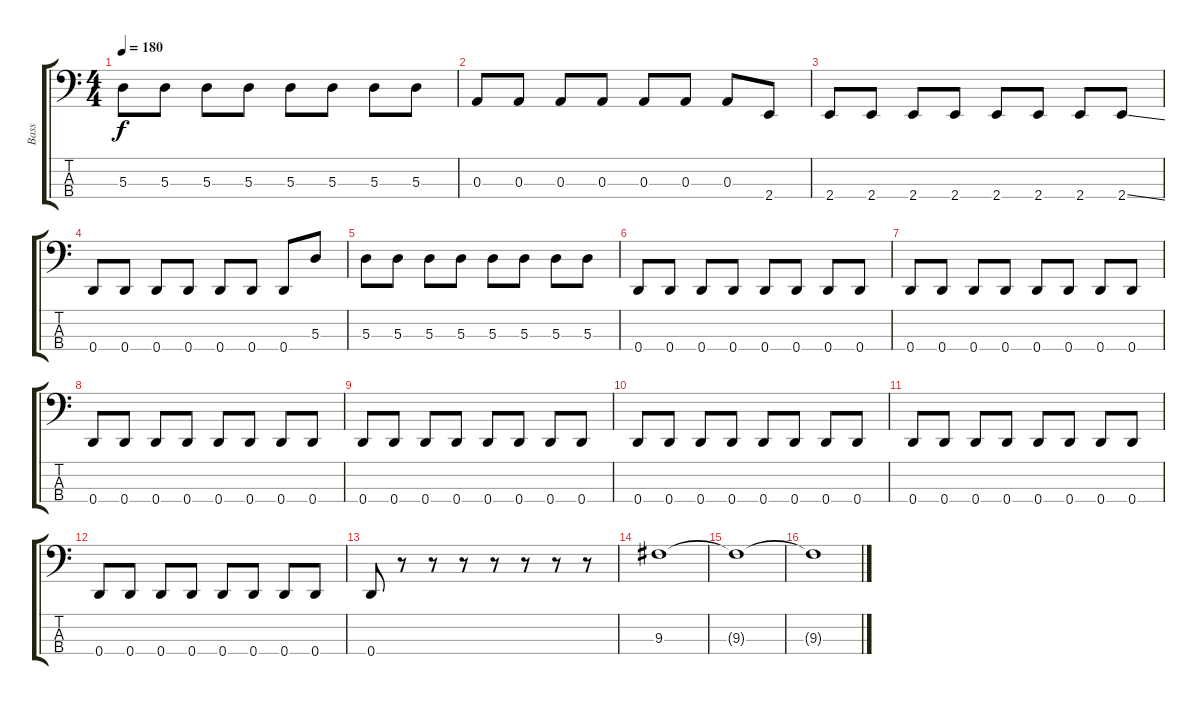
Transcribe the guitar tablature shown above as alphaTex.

\track ("Bass" "Bass") {instrument electricbasspick}
\staff {score tabs}
\tuning (G2 D2 A1 D1) {hide}
\ts (4 4)
\tempo 180
\clef f4
\ks c
5.3.8{dy f} 5.3.8 5.3.8 5.3.8 5.3.8 5.3.8 5.3.8 5.3.8 |
0.3.8 0.3.8 0.3.8 0.3.8 0.3.8 0.3.8 0.3.8 2.4.8 |
2.4.8 2.4.8 2.4.8 2.4.8 2.4.8 2.4.8 2.4.8 2.4{ss}.8 |
0.4.8 0.4.8 0.4.8 0.4.8 0.4.8 0.4.8 0.4.8 5.3.8 |
5.3.8 5.3.8 5.3.8 5.3.8 5.3.8 5.3.8 5.3.8 5.3.8 |
0.4.8 0.4.8 0.4.8 0.4.8 0.4.8 0.4.8 0.4.8 0.4.8 |
0.4.8 0.4.8 0.4.8 0.4.8 0.4.8 0.4.8 0.4.8 0.4.8 |
0.4.8 0.4.8 0.4.8 0.4.8 0.4.8 0.4.8 0.4.8 0.4.8 |
0.4.8 0.4.8 0.4.8 0.4.8 0.4.8 0.4.8 0.4.8 0.4.8 |
0.4.8 0.4.8 0.4.8 0.4.8 0.4.8 0.4.8 0.4.8 0.4.8 |
0.4.8 0.4.8 0.4.8 0.4.8 0.4.8 0.4.8 0.4.8 0.4.8 |
0.4.8 0.4.8 0.4.8 0.4.8 0.4.8 0.4.8 0.4.8 0.4.8 |
0.4.8 r.8 r.8 r.8 r.8 r.8 r.8 r.8 |
9.3.1 |
9.3{t}.1 |
9.3{t}.1
